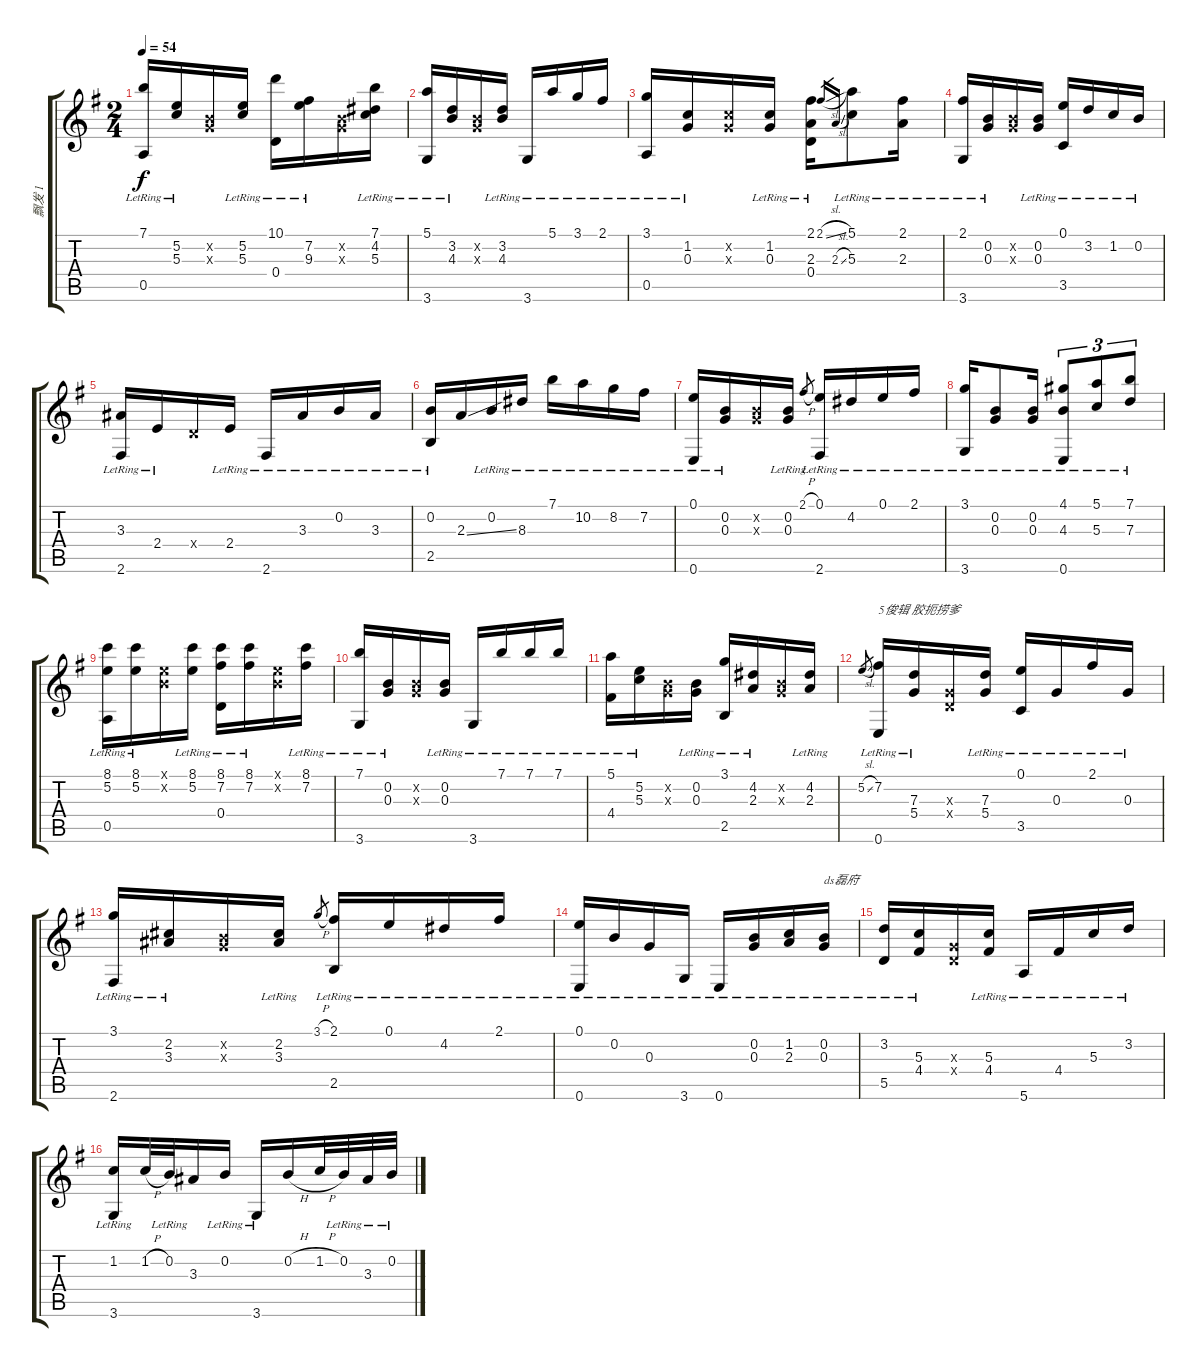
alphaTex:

\track ("飘发 1" "飘发 1") {instrument acousticguitarnylon}
\staff {score tabs}
\tuning (E4 B3 G3 D3 A2 E2) {hide}
\ts (2 4)
\tempo 54
\clef g2
\ks g
(7.1{lr} 0.5{lr}).16{dy f} (5.2{lr} 5.3{lr}).16 (0.2{x} 0.3{x}).16 (5.2{lr} 5.3{lr}).16 (10.1{lr} 0.4{lr}).16 (7.2{lr} 9.3{lr}).16 (0.2{x} 0.3{x}).16 (7.1{lr} 4.2{lr} 5.3{lr}).16 |
(5.1{lr} 3.6{lr}).16 (3.2{lr} 4.3{lr}).16 (0.2{x} 0.3{x}).16 (3.2{lr} 4.3{lr}).16 3.6{lr}.16 5.1{lr}.16 3.1{lr}.16 2.1{lr}.16 |
(3.1{lr} 0.5{lr}).16 (1.2{lr} 0.3{lr}).16 (1.2{x} 0.3{x}).16 (1.2{lr} 0.3{lr}).16 (2.1{lr} 2.3{lr} 0.4{lr}).16 2.1{sl}.16{gr} 2.3{sl}.16{gr} (5.1{lr} 5.3{lr}).8 (2.1{lr} 2.3{lr}).16 |
(2.1{lr} 3.6{lr}).16 (0.2{lr} 0.3{lr}).16 (0.2{x} 0.3{x}).16 (0.2{lr} 0.3{lr}).16 (0.1{lr} 3.5{lr}).16 3.2{lr}.16 1.2{lr}.16 0.2{lr}.16 |
(3.3{lr} 2.6{lr}).16 2.4{lr}.16 0.4{x}.16 2.4{lr}.16 2.6{lr}.16 3.3{lr}.16 0.2{lr}.16 3.3{lr}.16 |
(0.2{lr} 2.5{lr}).16 2.3{ss}.16 0.2{lr}.16 8.3{lr}.16 7.1{lr}.16 10.2{lr}.16 8.2{lr}.16 7.2{lr}.16 |
(0.1{lr} 0.6{lr}).16 (0.2{lr} 0.3{lr}).16 (0.2{x} 0.3{x}).16 (0.2{lr} 0.3{lr}).16 2.1{h}.8{gr} (0.1{lr} 2.6{lr}).16 4.2{lr}.16 0.1{lr}.16 2.1{lr}.16 |
(3.1{lr} 3.6{lr}).16 (0.2{lr} 0.3{lr}).8 (0.2{lr} 0.3{lr}).16 (4.1{lr} 4.3{lr} 0.6{lr}).8{tu (3 2)} (5.1{lr} 5.3{lr}).8{tu (3 2)} (7.1{lr} 7.3{lr}).8{tu (3 2)} |
(8.1{lr} 5.2{lr} 0.5{lr}).16 (8.1{lr} 5.2{lr}).16 (0.1{x} 0.2{x}).16 (8.1{lr} 5.2{lr}).16 (8.1{lr} 7.2{lr} 0.4{lr}).16 (8.1{lr} 7.2{lr}).16 (0.1{x} 0.2{x}).16 (8.1{lr} 7.2{lr}).16 |
(7.1{lr} 3.6{lr}).16 (0.2{lr} 0.3{lr}).16 (0.2{x} 0.3{x}).16 (0.2{lr} 0.3{lr}).16 3.6{lr}.16 7.1{lr}.16 7.1{lr}.16 7.1{lr}.16 |
(5.1{lr} 4.4{lr}).16 (5.2{lr} 5.3{lr}).16 (0.2{x} 0.3{x}).16 (0.2{lr} 0.3{lr}).16 (3.1{lr} 2.5{lr}).16 (4.2{lr} 2.3{lr}).16 (0.2{x} 0.3{x}).16 (4.2{lr} 2.3{lr}).16 |
5.2{sl}.8{gr} (7.2{lr} 0.6{lr}).16{txt "5俊辑 胶扼捞爹"} (7.3{lr} 5.4{lr}).16 (0.3{x} 0.4{x}).16 (7.3{lr} 5.4{lr}).16 (0.1{lr} 3.5{lr}).16 0.3{lr}.16 2.1{lr}.16 0.3{lr}.16 |
(3.1{lr} 2.6{lr}).16 (2.2{lr} 3.3{lr}).16 (0.2{x} 0.3{x}).16 (2.2{lr} 3.3{lr}).16 3.1{h}.8{gr} (2.1{lr} 2.5{lr}).16 0.1{lr}.16 4.2{lr}.16 2.1{lr}.16 |
(0.1{lr} 0.6{lr}).16 0.2{lr}.16 0.3{lr}.16 3.6{lr}.16 0.6{lr}.16 (0.2{lr} 0.3{lr}).16 (1.2{lr} 2.3{lr}).16 (0.2{lr} 0.3{lr}).16{txt "ds磊府"} |
(3.2{lr} 5.5{lr}).16 (5.3{lr} 4.4{lr}).16 (0.3{x} 0.4{x}).16 (5.3{lr} 4.4{lr}).16 5.6{lr}.16 4.4{lr}.16 5.3{lr}.16 3.2{lr}.16 |
(1.2{lr} 3.6{lr}).16 1.2{h}.32 0.2{lr}.32 3.3.16 0.2{lr}.16 3.6{lr}.16 0.2{h}.16 1.2{h}.32 0.2{lr}.32 3.3{lr}.32 0.2{lr}.32
